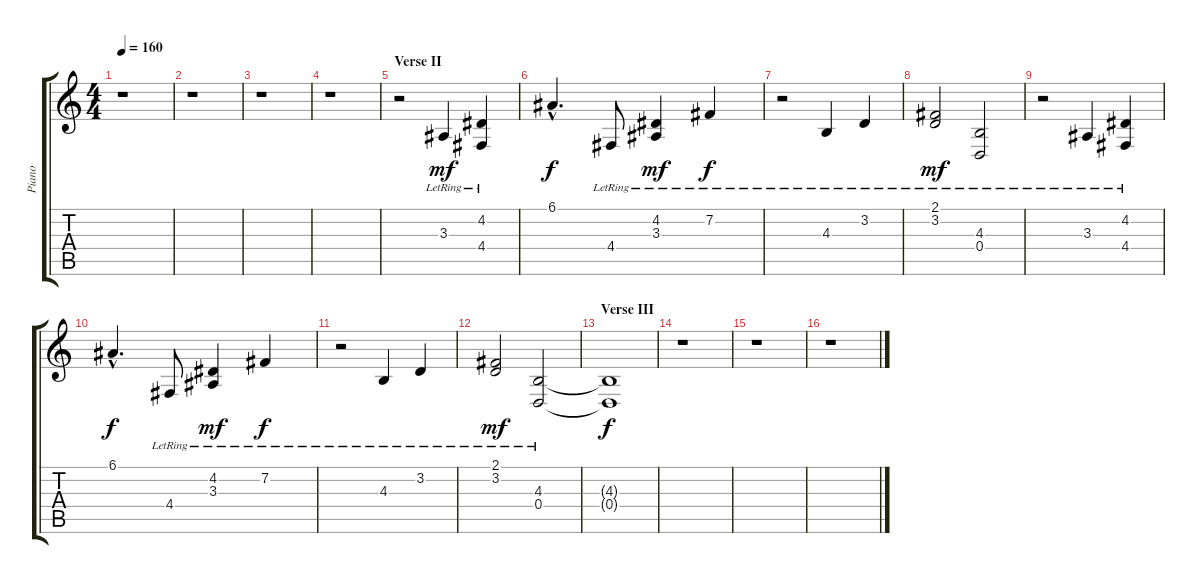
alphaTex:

\track ("Piano" "Piano") {instrument acousticgrandpiano}
\staff {score tabs}
\tuning (E4 B3 G3 D3 A2 E2) {hide}
\ts (4 4)
\tempo 160
\clef g2
\ks c
r.1{dy mf} |
r.1 |
r.1 |
r.1 |
\section ("" "Verse II")
r.2 3.3{lr}.4 (4.2{lr} 4.4{lr}).4 |
6.1{hac}.4{d dy f} 4.4{lr}.8 (4.2{lr} 3.3{lr}).4{dy mf} 7.2{lr}.4{dy f} |
r.2 4.3{lr}.4 3.2{lr}.4 |
(2.1{lr} 3.2{lr}).2{dy mf} (4.3 0.4{lr}).2 |
r.2 3.3{lr}.4 (4.2{lr} 4.4{lr}).4 |
6.1{hac}.4{d dy f} 4.4{lr}.8 (4.2{lr} 3.3{lr}).4{dy mf} 7.2{lr}.4{dy f} |
r.2 4.3{lr}.4 3.2{lr}.4 |
(2.1{lr} 3.2{lr}).2{dy mf} (4.3 0.4{lr}).2 |
\section ("" "Verse III")
(4.3{t} 0.4{t}).1{dy f} |
r.1 |
r.1 |
r.1
